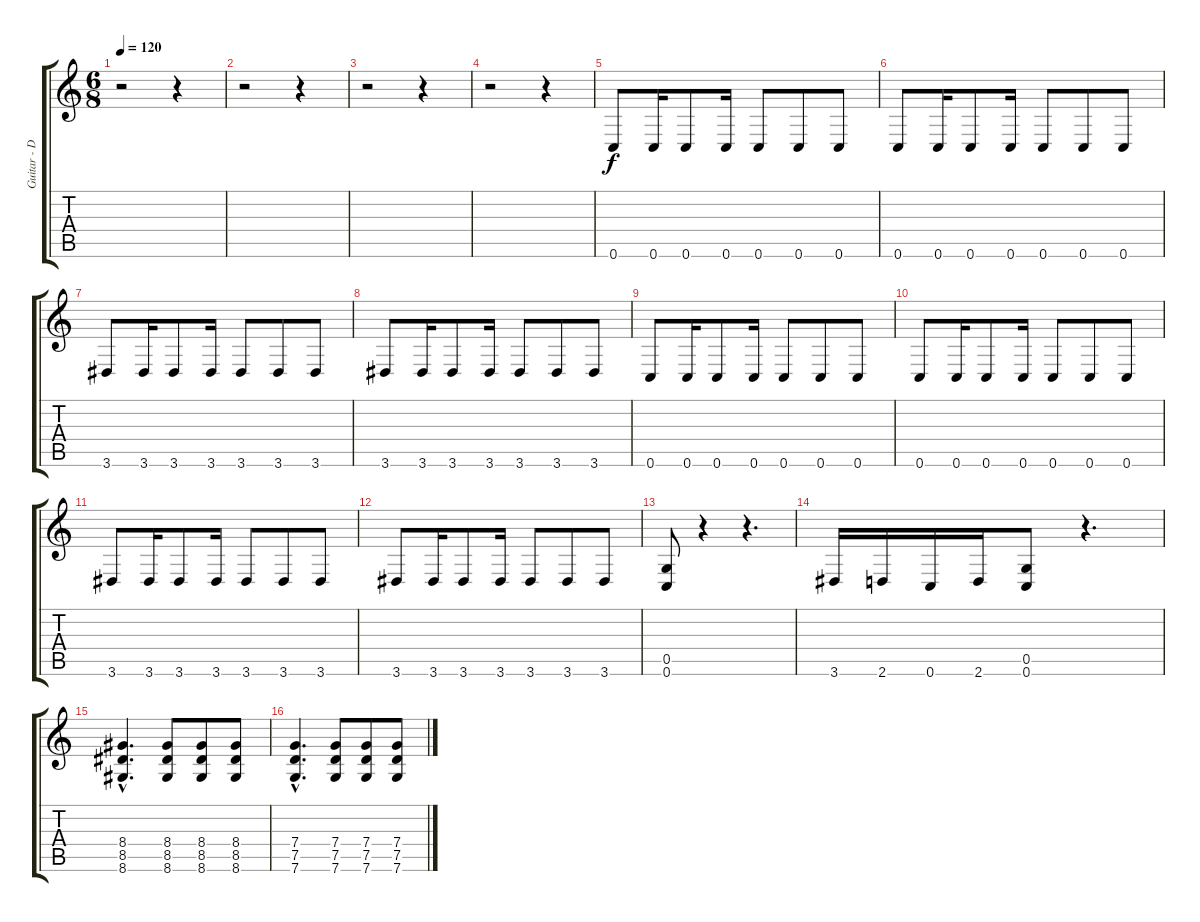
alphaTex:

\track ("Guitar - Daron" "Guitar - D") {instrument distortionguitar}
\staff {score tabs}
\tuning (D4 A3 F3 C3 G2 C2) {hide}
\ts (6 8)
\tempo 120
\clef g2
\ks c
r.2{dy f} r.4 |
r.2 r.4 |
r.2 r.4 |
r.2 r.4 |
0.6.8{volume 10} 0.6.16 0.6.8 0.6.16 0.6.8 0.6.8 0.6.8 |
0.6.8 0.6.16 0.6.8 0.6.16 0.6.8 0.6.8 0.6.8 |
3.6.8 3.6.16 3.6.8 3.6.16 3.6.8 3.6.8 3.6.8 |
3.6.8 3.6.16 3.6.8 3.6.16 3.6.8 3.6.8 3.6.8 |
0.6.8 0.6.16 0.6.8 0.6.16 0.6.8 0.6.8 0.6.8 |
0.6.8 0.6.16 0.6.8 0.6.16 0.6.8 0.6.8 0.6.8 |
3.6.8 3.6.16 3.6.8 3.6.16 3.6.8 3.6.8 3.6.8 |
3.6.8 3.6.16 3.6.8 3.6.16 3.6.8 3.6.8 3.6.8 |
(0.5 0.6).8{volume 16} r.4 r.4{d} |
3.6.16 2.6.16 0.6.16 2.6.16 (0.5 0.6).8 r.4{d} |
(8.4{hac} 8.5{hac} 8.6{hac}).4{d} (8.4 8.5 8.6).8 (8.4 8.5 8.6).8 (8.4 8.5 8.6).8 |
(7.4{hac} 7.5{hac} 7.6{hac}).4{d} (7.4 7.5 7.6).8 (7.4 7.5 7.6).8 (7.4 7.5 7.6).8
